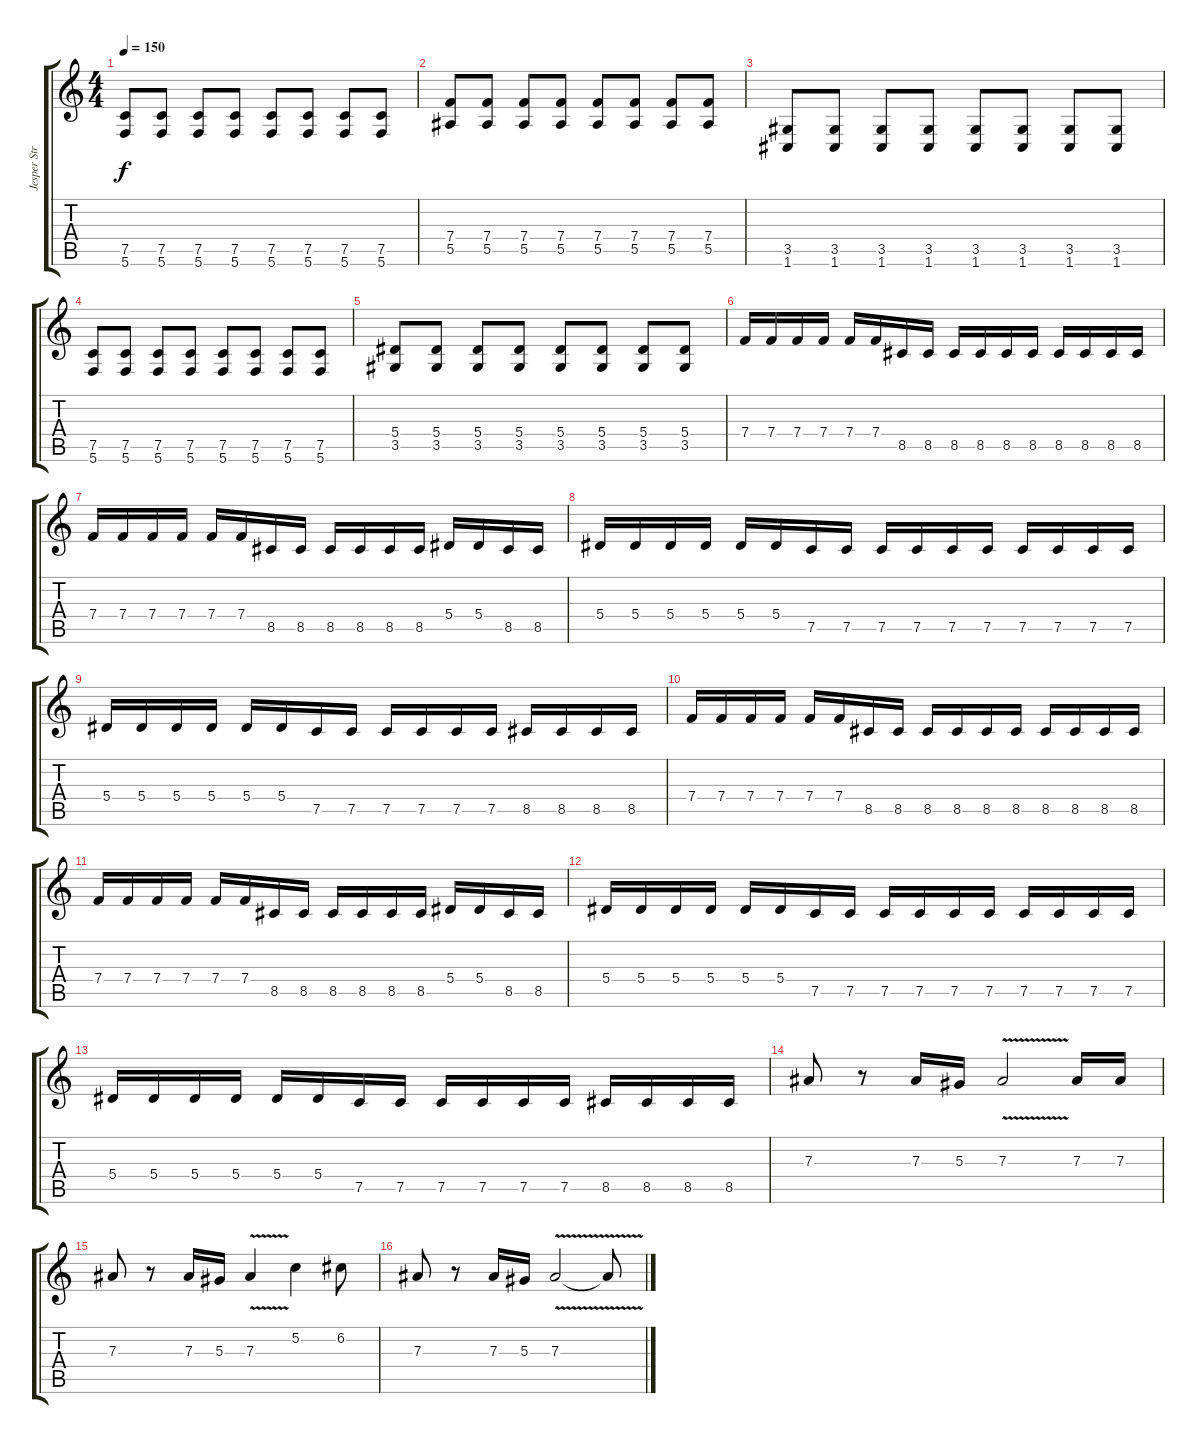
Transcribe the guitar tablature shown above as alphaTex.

\track ("Jesper Strömblad" "Jesper Str") {instrument distortionguitar}
\staff {score tabs}
\tuning (C4 G3 Eb3 Bb2 F2 C2) {hide}
\ts (4 4)
\tempo 150
\clef g2
\ks c
(7.5 5.6).8{dy f} (7.5 5.6).8 (7.5 5.6).8 (7.5 5.6).8 (7.5 5.6).8 (7.5 5.6).8 (7.5 5.6).8 (7.5 5.6).8 |
(7.4 5.5).8 (7.4 5.5).8 (7.4 5.5).8 (7.4 5.5).8 (7.4 5.5).8 (7.4 5.5).8 (7.4 5.5).8 (7.4 5.5).8 |
(3.5 1.6).8 (3.5 1.6).8 (3.5 1.6).8 (3.5 1.6).8 (3.5 1.6).8 (3.5 1.6).8 (3.5 1.6).8 (3.5 1.6).8 |
(7.5 5.6).8 (7.5 5.6).8 (7.5 5.6).8 (7.5 5.6).8 (7.5 5.6).8 (7.5 5.6).8 (7.5 5.6).8 (7.5 5.6).8 |
(5.4 3.5).8 (5.4 3.5).8 (5.4 3.5).8 (5.4 3.5).8 (5.4 3.5).8 (5.4 3.5).8 (5.4 3.5).8 (5.4 3.5).8 |
7.4.16 7.4.16 7.4.16 7.4.16 7.4.16 7.4.16 8.5.16 8.5.16 8.5.16 8.5.16 8.5.16 8.5.16 8.5.16 8.5.16 8.5.16 8.5.16 |
7.4.16 7.4.16 7.4.16 7.4.16 7.4.16 7.4.16 8.5.16 8.5.16 8.5.16 8.5.16 8.5.16 8.5.16 5.4.16 5.4.16 8.5.16 8.5.16 |
5.4.16 5.4.16 5.4.16 5.4.16 5.4.16 5.4.16 7.5.16 7.5.16 7.5.16 7.5.16 7.5.16 7.5.16 7.5.16 7.5.16 7.5.16 7.5.16 |
5.4.16 5.4.16 5.4.16 5.4.16 5.4.16 5.4.16 7.5.16 7.5.16 7.5.16 7.5.16 7.5.16 7.5.16 8.5.16 8.5.16 8.5.16 8.5.16 |
7.4.16 7.4.16 7.4.16 7.4.16 7.4.16 7.4.16 8.5.16 8.5.16 8.5.16 8.5.16 8.5.16 8.5.16 8.5.16 8.5.16 8.5.16 8.5.16 |
7.4.16 7.4.16 7.4.16 7.4.16 7.4.16 7.4.16 8.5.16 8.5.16 8.5.16 8.5.16 8.5.16 8.5.16 5.4.16 5.4.16 8.5.16 8.5.16 |
5.4.16 5.4.16 5.4.16 5.4.16 5.4.16 5.4.16 7.5.16 7.5.16 7.5.16 7.5.16 7.5.16 7.5.16 7.5.16 7.5.16 7.5.16 7.5.16 |
5.4.16 5.4.16 5.4.16 5.4.16 5.4.16 5.4.16 7.5.16 7.5.16 7.5.16 7.5.16 7.5.16 7.5.16 8.5.16 8.5.16 8.5.16 8.5.16 |
7.3.8 r.8 7.3.16 5.3.16 7.3{v}.2 7.3.16 7.3.16 |
7.3.8 r.8 7.3.16 5.3.16 7.3{v}.4 5.2.4 6.2.8 |
7.3.8 r.8 7.3.16 5.3.16 7.3{v}.2 7.3{t}.8
